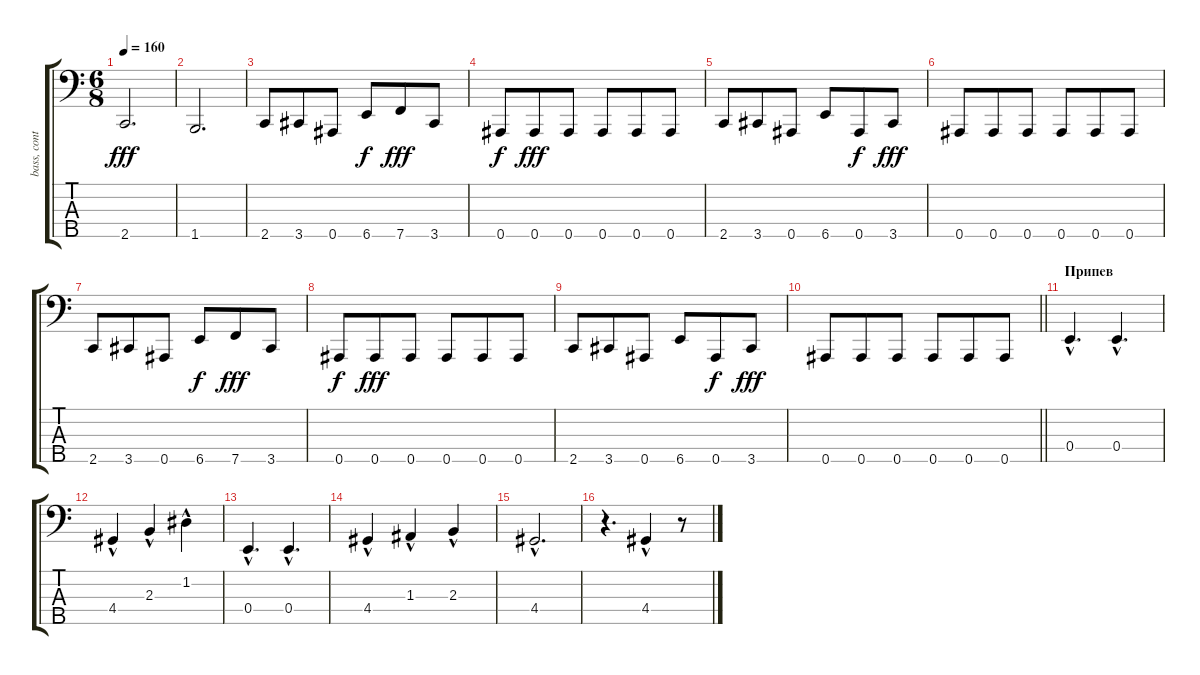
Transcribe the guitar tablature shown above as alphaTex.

\track ("bass, contrabass" "bass, cont") {instrument electricbasspick}
\staff {score tabs}
\tuning (G2 D2 A1 E1 Bb0) {hide}
\ts (6 8)
\tempo 160
\clef f4
\ks c
2.5.2{d dy fff} |
1.5.2{d} |
2.5.8 3.5.8 0.5.8 6.5.8{dy f} 7.5.8{dy fff} 3.5.8 |
0.5.8{dy f} 0.5.8{dy fff} 0.5.8 0.5.8 0.5.8 0.5.8 |
2.5.8 3.5.8 0.5.8 6.5.8 0.5.8{dy f} 3.5.8{dy fff} |
0.5.8 0.5.8 0.5.8 0.5.8 0.5.8 0.5.8 |
2.5.8 3.5.8 0.5.8 6.5.8{dy f} 7.5.8{dy fff} 3.5.8 |
0.5.8{dy f} 0.5.8{dy fff} 0.5.8 0.5.8 0.5.8 0.5.8 |
2.5.8 3.5.8 0.5.8 6.5.8 0.5.8{dy f} 3.5.8{dy fff} |
\barLineRight lightlight
0.5.8 0.5.8 0.5.8 0.5.8 0.5.8 0.5.8 |
\section ("" "Припев")
0.4{hac}.4{d} 0.4{hac}.4{d} |
4.4{hac}.4 2.3{hac}.4 1.2{hac}.4 |
0.4{hac}.4{d} 0.4{hac}.4{d} |
4.4{hac}.4 1.3{hac}.4 2.3{hac}.4 |
4.4{hac}.2{d} |
r.4{d} 4.4{hac}.4 r.8
